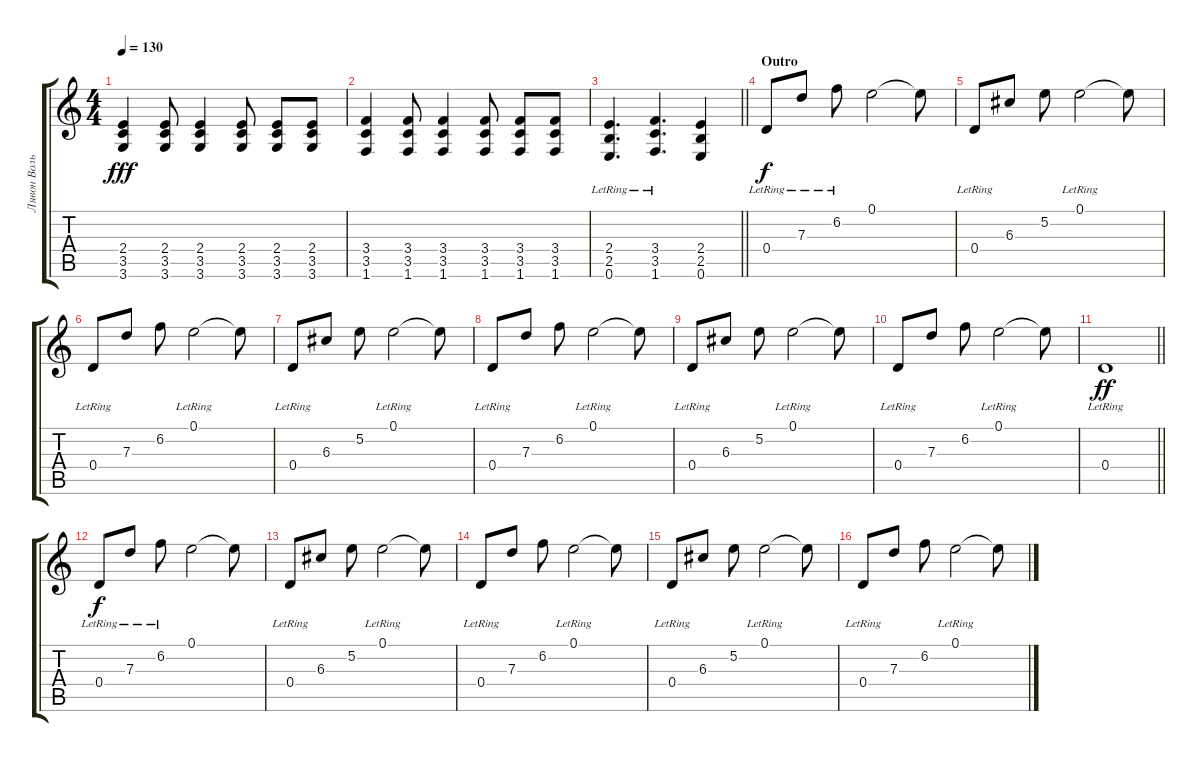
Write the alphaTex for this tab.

\track ("Лявон Вольскi" "Лявон Воль") {instrument overdrivenguitar}
\staff {score tabs}
\tuning (E4 B3 G3 D3 A2 E2) {hide}
\ts (4 4)
\tempo 130
\clef g2
\ks c
(2.4 3.5 3.6).4{dy fff} (2.4 3.5 3.6).8 (2.4 3.5 3.6).4 (2.4 3.5 3.6).8 (2.4 3.5 3.6).8 (2.4 3.5 3.6).8 |
(3.4 3.5 1.6).4 (3.4 3.5 1.6).8 (3.4 3.5 1.6).4 (3.4 3.5 1.6).8 (3.4 3.5 1.6).8 (3.4 3.5 1.6).8 |
\barLineRight lightlight
(2.4{lr} 2.5{lr} 0.6{lr}).4{d} (3.4{lr} 3.5{lr} 1.6{lr}).4{d} (2.4 2.5 0.6).4 |
\section ("" "Outro")
0.4{lr}.8{dy f} 7.3{lr}.8 6.2{lr}.8 0.1.2 0.1{t}.8 |
0.4{lr}.8 6.3.8 5.2.8 0.1{lr}.2 0.1{t}.8 |
0.4{lr}.8 7.3.8 6.2.8 0.1{lr}.2 0.1{t}.8 |
0.4{lr}.8 6.3.8 5.2.8 0.1{lr}.2 0.1{t}.8 |
0.4{lr}.8 7.3.8 6.2.8 0.1{lr}.2 0.1{t}.8 |
0.4{lr}.8 6.3.8 5.2.8 0.1{lr}.2 0.1{t}.8 |
0.4{lr}.8 7.3.8 6.2.8 0.1{lr}.2 0.1{t}.8 |
\barLineRight lightlight
0.4{lr}.1{dy ff} |
0.4{lr}.8{dy f} 7.3{lr}.8 6.2{lr}.8 0.1.2 0.1{t}.8 |
0.4{lr}.8 6.3.8 5.2.8 0.1{lr}.2 0.1{t}.8 |
0.4{lr}.8 7.3.8 6.2.8 0.1{lr}.2 0.1{t}.8 |
0.4{lr}.8 6.3.8 5.2.8 0.1{lr}.2 0.1{t}.8 |
0.4{lr}.8 7.3.8 6.2.8 0.1{lr}.2 0.1{t}.8
